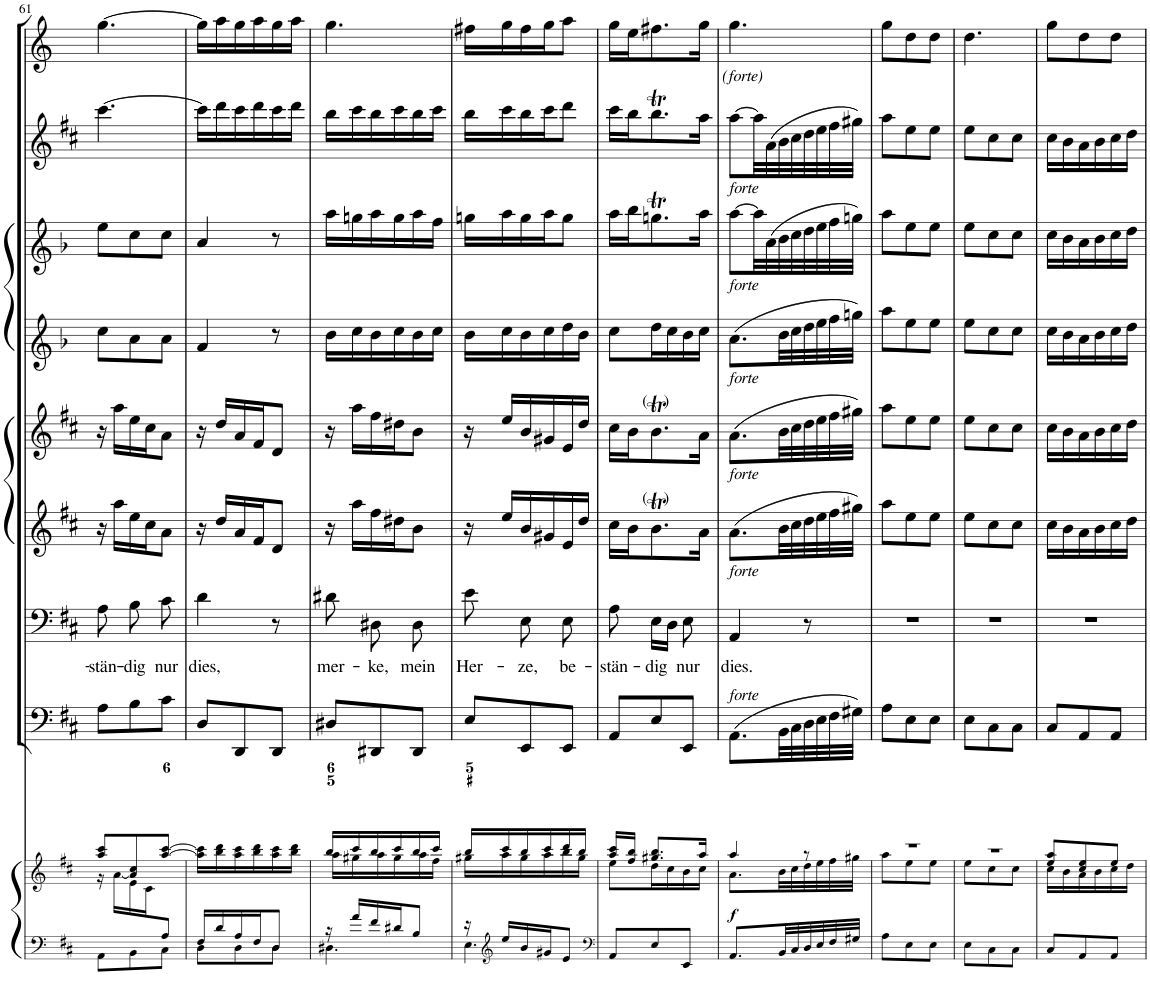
**kern	**kern	**dynam	**kern	**dynam	**kern	**text	**kern	**dynam	**kern	**dynam	**kern	**dynam	**kern	**dynam	**kern	**dynam	**kern	**dynam
*part9	*part9	*part9	*part8	*part8	*part7	*part7	*part6	*part6	*part5	*part5	*part4	*part4	*part3	*part3	*part2	*part2	*part1	*part1
*staff10	*staff9	*staff9/10	*staff8	*staff8	*staff7	*staff7	*staff6	*staff6	*staff5	*staff5	*staff4	*staff4	*staff3	*staff3	*staff2	*staff2	*staff1	*staff1
*I"Piano reduction	*	*	*I"Continuo	*	*I"Basso	*	*I"Violino II	*	*I"Violino I	*	*I"Oboe d'amore II	*	*I"Oboe d'amore I	*	*I"Flauto traverso	*	*I"Tromba	*
*I'Pno	*	*	*	*	*	*	*I'Vln	*	*I'Vln	*	*	*	*	*	*I'Fl	*	*	*
!!LO:PB:g=z
*clefF4	*clefG2	*	*clefF4	*	*clefF4	*	*clefG2	*	*clefG2	*	*clefG1	*	*clefG1	*	*clefG2	*	*clefG2	*
*	*	*	*	*	*	*	*	*	*	*	*Trd2c3	*	*Trd2c3	*	*	*	*Trd-1c-2	*
*k[f#c#]	*k[f#c#]	*	*k[f#c#]	*	*k[f#c#]	*	*k[f#c#]	*	*k[f#c#]	*	*k[b-]	*	*k[b-]	*	*k[f#c#]	*	*k[]	*
*M3/8	*M3/8	*	*M3/8	*	*M3/8	*	*M3/8	*	*M3/8	*	*M3/8	*	*M3/8	*	*M3/8	*	*M3/8	*
=61	=61	=61	=61	=61	=61	=61	=61	=61	=61	=61	=61	=61	=61	=61	=61	=61	=61	=61
*^	*^	*	*	*	*	*	*	*	*	*	*	*	*	*	*	*	*	*
!	!	!	!	!	!	!	!	!LO:LY:b	!	!	!	!	!	!	!	!	!	!	!	!
4ryy	8AA\L	8aa/ 8ccc#/L	16r	.	8A\L	.	8A\	-stän-	16r	.	16r	.	8ee\L	.	8gg\L	.	[4.ccc#\	.	[4.gg\	.
.	.	.	[16a\LL	.	.	.	.	.	16aa\LL	.	16aa\LL	.	.	.	.	.	.	.	.	.
!	!	!	!	!	!	!	!	!LO:LY:b	!	!	!	!	!	!	!	!	!	!	!	!
.	8BB\	8a/] 8cc#/	16e\	.	8B\	.	8B\	-dig	16ee\	.	16ee\	.	8cc\	.	8ee\	.	.	.	.	.
.	.	.	16c#\J	.	.	.	.	.	16cc#\J	.	16cc#\J	.	.	.	.	.	.	.	.	.
!	!	!	!	!	!	!	!	!LO:LY:b	!	!	!	!	!	!	!	!	!	!	!	!
8A/J	8C#\J	[8aa/ [8ccc#/J	8ryy	.	8c#\J	.	8c#\	nur	8a\J	.	8a\J	.	8cc\J	.	8ee\J	.	.	.	.	.
=62	=62	=62	=62	=62	=62	=62	=62	=62	=62	=62	=62	=62	=62	=62	=62	=62	=62	=62	=62	=62
!	!	!	!	!	!	!	!	!LO:LY:b	!	!	!	!	!	!	!	!	!	!	!	!
*	*	*v	*v	*	*	*	*	*	*	*	*	*	*	*	*	*	*	*	*	*
16F#/LL	8D\L	16aa\] 16ccc#\]LL	.	8D/L	.	4d\	dies,	16r	.	16r	.	4a/	.	4cc/	.	16ccc#\LL]	.	16gg\LL]	.
16d/	.	16bb\ 16ddd\	.	.	.	.	.	16dd/LL	.	16dd/LL	.	.	.	.	.	16ddd\	.	16aa\	.
16A/	8D\	16aa\ 16ccc#\	.	8DD/	.	.	.	16a/	.	16a/	.	.	.	.	.	16ccc#\	.	16gg\	.
16F#/J	.	16bb\ 16ddd\	.	.	.	.	.	16f#/J	.	16f#/J	.	.	.	.	.	16ddd\	.	16aa\	.
8D/J	8D\J	16aa\ 16ccc#\	.	8DD/J	.	8r	.	8d/J	.	8d/J	.	8r	.	8r	.	16ccc#\	.	16gg\	.
.	.	16bb\ 16ddd\JJ	.	.	.	.	.	.	.	.	.	.	.	.	.	16ddd\JJ	.	16aa\JJ	.
=63	=63	=63	=63	=63	=63	=63	=63	=63	=63	=63	=63	=63	=63	=63	=63	=63	=63	=63	=63
*	*	*^	*	*	*	*	*	*	*	*	*	*	*	*	*	*	*	*	*
!	!	!	!	!	!	!	!	!LO:LY:b	!	!	!	!	!	!	!	!	!	!	!	!
16r	4.D#X\	16bb/LL	16aa\LL	.	8D#X/L	.	8d#X\	mer-	16r	.	16r	.	16dd\LL	.	16ccc\LL	.	16bb\LL	.	4.gg\	.
16a/LL	.	16ccc#/	16gg#X\	.	.	.	.	.	16aa\LL	.	16aa\LL	.	16ee\	.	16bbn\	.	16ccc#\	.	.	.
!	!	!	!	!	!	!	!	!LO:LY:b	!	!	!	!	!	!	!	!	!	!	!	!
16f#/	.	16bb/	16aa\	.	8DD#X/	.	8D#X\	-ke,	16ff#\	.	16ff#\	.	16dd\	.	16ccc\	.	16bb\	.	.	.
16d#X/J	.	16ccc#/	16gg#\	.	.	.	.	.	16dd#X\J	.	16dd#X\J	.	16ee\	.	16bb\	.	16ccc#\	.	.	.
!	!	!	!	!	!	!	!	!LO:LY:b	!	!	!	!	!	!	!	!	!	!	!	!
8B/J	.	16bb/	16aa\	.	8DD#/J	.	8D#\	mein	8b\J	.	8b\J	.	16dd\	.	16ccc\	.	16bb\	.	.	.
.	.	16ccc#/JJ	16ff#\JJ	.	.	.	.	.	.	.	.	.	16ee\JJ	.	16aa\JJ	.	16ccc#\JJ	.	.	.
=64	=64	=64	=64	=64	=64	=64	=64	=64	=64	=64	=64	=64	=64	=64	=64	=64	=64	=64	=64	=64
!	!	!	!	!	!	!	!	!LO:LY:b	!	!	!	!	!	!	!	!	!	!	!	!
16r	4.E\	16bb/LL	16gg#X\LL	.	8E/L	.	8e\	Her-	16r	.	16r	.	16dd\LL	.	16bbn\LL	.	16bb\LL	.	16ff#X\LL	.
*clefG2	*	*	*	*	*	*	*	*	*	*	*	*	*	*	*	*	*	*	*	*
16ee/LL	.	16ccc#/	16aa\	.	.	.	.	.	16ee/LL	.	16ee/LL	.	16ee\	.	16ccc\	.	16ccc#\	.	16gg\	.
!	!	!	!	!	!	!	!	!LO:LY:b	!	!	!	!	!	!	!	!	!	!	!	!
16b/	.	16bb/	16gg#\	.	8EE/	.	8E\	-ze,	16b/	.	16b/	.	16dd\	.	16bb\	.	16bb\	.	16ff#\	.
16g#X/J	.	16ccc#/	16aa\	.	.	.	.	.	16g#X/	.	16g#X/	.	16ee\	.	16ccc\J	.	16ccc#\J	.	16gg\J	.
!	!	!	!	!	!	!	!	!LO:LY:b	!	!	!	!	!	!	!	!	!	!	!	!
8e/J	.	16ddd/	16bb\	.	8EE/J	.	8E\	be-	16e/	.	16e/	.	16ff\	.	8bb\J	.	8ddd\J	.	8aa\J	.
.	.	16bb/JJ	16gg#\JJ	.	.	.	.	.	16dd/JJ	.	16dd/JJ	.	16dd\JJ	.	.	.	.	.	.	.
*v	*v	*	*	*	*	*	*	*	*	*	*	*	*	*	*	*	*	*	*	*
=65	=65	=65	=65	=65	=65	=65	=65	=65	=65	=65	=65	=65	=65	=65	=65	=65	=65	=65	=65
*clefF4	*	*	*	*	*	*	*	*	*	*	*	*	*	*	*	*	*	*	*
!	!	!	!	!	!	!	!LO:LY:b	!	!	!	!	!	!	!	!	!	!	!	!
8AA/L	16aa/ 16ccc#/LL	8ee\L	.	8AA/L	.	8A\	-stän-	16cc#\LL	.	16cc#\LL	.	8ee\L	.	16ccc\LL	.	16ccc#\LL	.	16gg\LL	.
.	16ff#/ 16bb/JJ	.	.	.	.	.	.	16b\J	.	16b\J	.	.	.	16ddd\J	.	16bb\J	.	16ee\J	.
!	!	!	!	!	!	!	!	!	!	!LO:TX:a:t=(    )	!	!	!	!	!	!	!	!	!
!	!	!	!	!	!	!	!	!LO:TX:a:t=(    )	!	!	!	!	!	!	!	!	!	!	!
!	!	!	!	!	!	!	!LO:LY:b	!	!	!	!	!	!	!	!	!	!	!	!
8E/	8.gg#X/ 8.bb/L	16dd\L	.	8E/	.	16E\LL	-dig	8.bT\	.	8.bT\	.	16ff\L	.	8.bbnt\	.	8.bbT\	.	8.ff#X\	.
.	.	16cc#\	.	.	.	16D\JJ	.	.	.	.	.	16ee\	.	.	.	.	.	.	.
!	!	!	!	!	!	!	!LO:LY:b	!	!	!	!	!	!	!	!	!	!	!	!
8EE/J	.	16b\	.	8EE/J	.	8E\	nur	.	.	.	.	16dd\	.	.	.	.	.	.	.
.	16aa/Jk	16cc#\JJ	.	.	.	.	.	16a\Jk	.	16a\Jk	.	16ee\JJ	.	16ccc\Jk	.	16aa\Jk	.	16gg\Jk	.
=66	=66	=66	=66	=66	=66	=66	=66	=66	=66	=66	=66	=66	=66	=66	=66	=66	=66	=66	=66
!	!	!	!LO:DY:b	!	!LO:DY:a	!	!LO:LY:b	!	!LO:DY:b	!	!LO:DY:b	!	!LO:DY:b	!	!LO:DY:b	!	!LO:DY:b	!	!LO:DY:b
8.AA/L	4aa/	8.a\L	f	(8.AA\L	other-dynamics	4AA/	dies.	(8.a\L	other-dynamics	(8.a\L	other-dynamics	(8.cc\L	other-dynamics	[8ccc\L	other-dynamics	[8aa\L	other-dynamics	4.gg\	other-dynamics
.	.	.	.	.	.	.	.	.	.	.	.	.	.	32ccc\LL]	.	32aa\LL]	.	.	.
.	.	.	.	.	.	.	.	.	.	.	.	.	.	(32cc\	.	(32a\	.	.	.
32BB/LL	.	32b\LL	.	32BB\LL	.	.	.	32b\LL	.	32b\LL	.	32dd\LL	.	32dd\	.	32b\	.	.	.
32C#/	.	32cc#\	.	32C#\	.	.	.	32cc#\	.	32cc#\	.	32ee\	.	32ee\	.	32cc#\	.	.	.
32D/	8r	32dd\	.	32D\	.	8r	.	32dd\	.	32dd\	.	32ff\	.	32ff\	.	32dd\	.	.	.
32E/	.	32ee\	.	32E\	.	.	.	32ee\	.	32ee\	.	32gg\	.	32gg\	.	32ee\	.	.	.
32F#/	.	32ff#\	.	32F#\	.	.	.	32ff#\	.	32ff#\	.	32aa\	.	32aa\	.	32ff#\	.	.	.
32G#X/JJJ	.	32gg#X\JJJ	.	32G#X\JJJ)	.	.	.	32gg#X\JJJ)	.	32gg#X\JJJ)	.	32bbn\JJJ)	.	32bbn\JJJ)	.	32gg#X\JJJ)	.	.	.
=67	=67	=67	=67	=67	=67	=67	=67	=67	=67	=67	=67	=67	=67	=67	=67	=67	=67	=67	=67
8A\L	4.r	8aa\L	.	8A\L	.	4.r	.	8aa\L	.	8aa\L	.	8ccc\L	.	8ccc\L	.	8aa\L	.	8gg\L	.
8E\	.	8ee\	.	8E\	.	.	.	8ee\	.	8ee\	.	8gg\	.	8gg\	.	8ee\	.	8dd\	.
8E\J	.	8ee\J	.	8E\J	.	.	.	8ee\J	.	8ee\J	.	8gg\J	.	8gg\J	.	8ee\J	.	8dd\J	.
=68	=68	=68	=68	=68	=68	=68	=68	=68	=68	=68	=68	=68	=68	=68	=68	=68	=68	=68	=68
8E\L	4.r	8ee\L	.	8E\L	.	4.r	.	8ee\L	.	8ee\L	.	8gg\L	.	8gg\L	.	8ee\L	.	4.dd\	.
8C#\	.	8cc#\	.	8C#\	.	.	.	8cc#\	.	8cc#\	.	8ee\	.	8ee\	.	8cc#\	.	.	.
8C#\J	.	8cc#\J	.	8C#\J	.	.	.	8cc#\J	.	8cc#\J	.	8ee\J	.	8ee\J	.	8cc#\J	.	.	.
=69	=69	=69	=69	=69	=69	=69	=69	=69	=69	=69	=69	=69	=69	=69	=69	=69	=69	=69	=69
8C#/L	8ee/ 8aa/L	16cc#\LL	.	8C#/L	.	4.r	.	16cc#\LL	.	16cc#\LL	.	16ee\LL	.	16ee\LL	.	16cc#\LL	.	8gg\L	.
.	.	16b\	.	.	.	.	.	16b\	.	16b\	.	16dd\	.	16dd\	.	16b\	.	.	.
8AA/	8cc#/ 8ee/	16a\	.	8AA/	.	.	.	16a\	.	16a\	.	16cc\	.	16cc\	.	16a\	.	8dd\	.
.	.	16b\	.	.	.	.	.	16b\	.	16b\	.	16dd\	.	16dd\	.	16b\	.	.	.
8AA/J	8ee/J	16cc#\	.	8AA/J	.	.	.	16cc#\	.	16cc#\	.	16ee\	.	16ee\	.	16cc#\	.	8dd\J	.
.	.	16dd\JJ	.	.	.	.	.	16dd\JJ	.	16dd\JJ	.	16ff\JJ	.	16ff\JJ	.	16dd\JJ	.	.	.
*	*v	*v	*	*	*	*	*	*	*	*	*	*	*	*	*	*	*	*	*
=	=	=	=	=	=	=	=	=	=	=	=	=	=	=	=	=	=	=
*-	*-	*-	*-	*-	*-	*-	*-	*-	*-	*-	*-	*-	*-	*-	*-	*-	*-	*-
